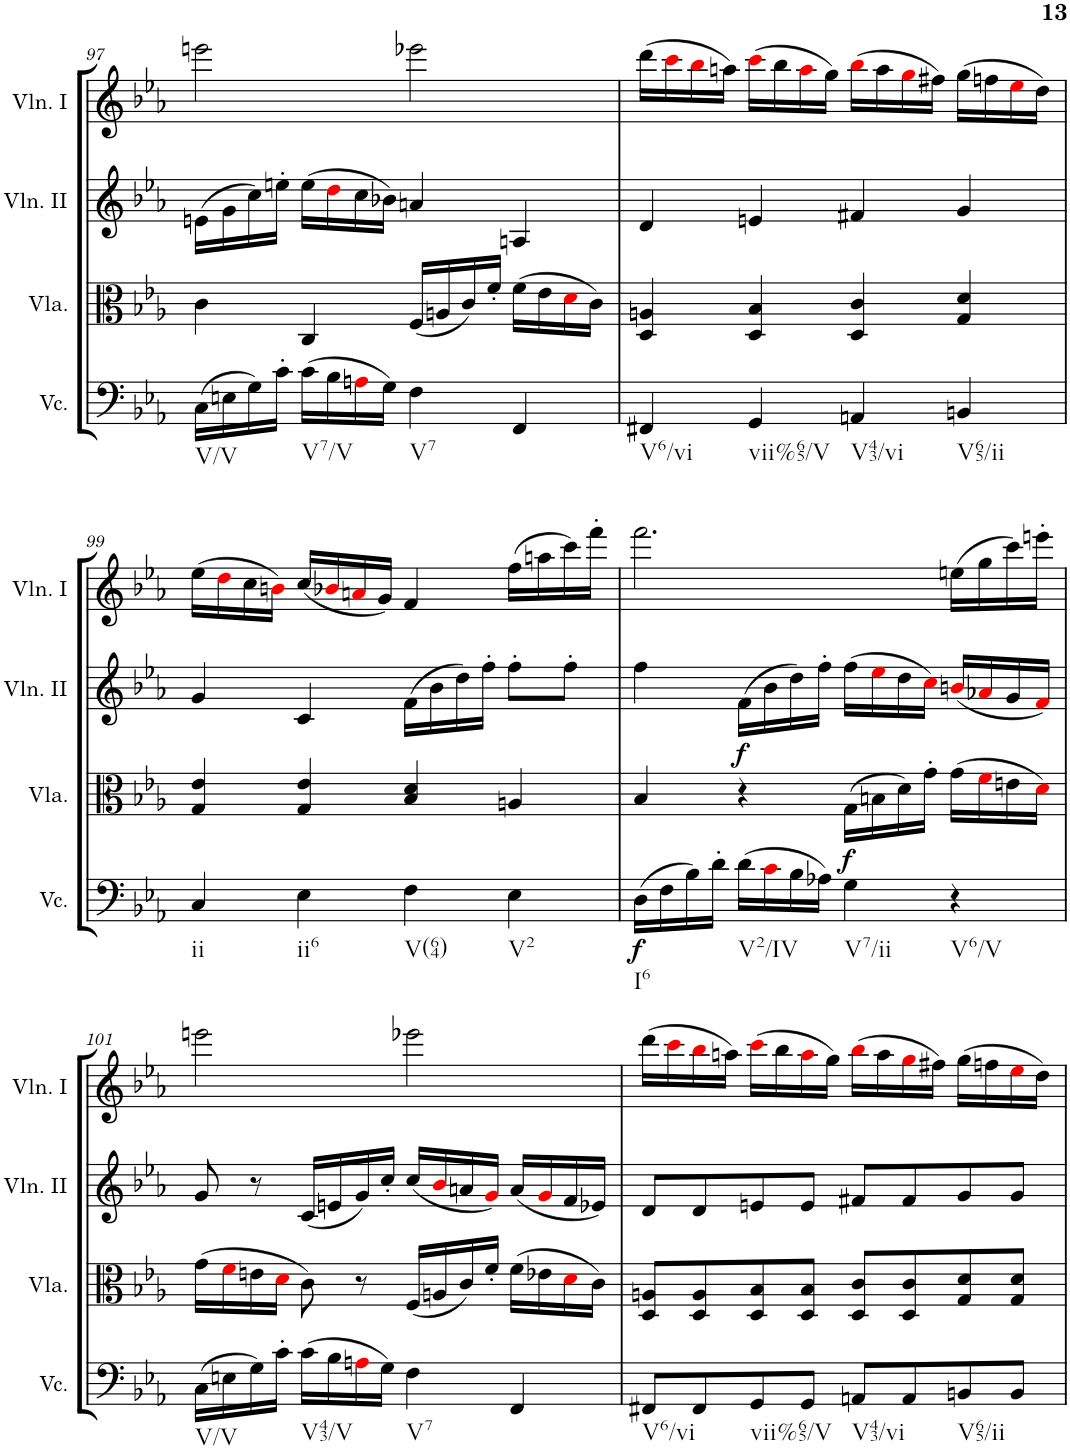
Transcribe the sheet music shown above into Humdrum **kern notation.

**kern	**dynam	**kern	**dynam	**kern	**dynam	**kern
*part4	*part4	*part3	*part3	*part2	*part2	*part1
*staff4	*staff4	*staff3	*staff3	*staff2	*staff2	*staff1
*I"Violoncello	*	*I"Viola	*	*I"Violino II	*	*I"Violino I
*I'Vc.	*	*I'Vla.	*	*I'Vln. II	*	*I'Vln. I
!!LO:PB:g=z
*clefF4	*	*clefC3	*	*clefG2	*	*clefG2
*k[b-e-a-]	*	*k[b-e-a-]	*	*k[b-e-a-]	*	*k[b-e-a-]
*M4/4	*	*M4/4	*	*M4/4	*	*M4/4
*met(c)	*	*met(c)	*	*met(c)	*	*met(c)
=97	=97	=97	=97	=97	=97	=97
!LO:TX:b:t=V/V	!	!	!	!	!	!
(16C\LL	.	4c\	.	(16en\LL	.	2eeen\
16En\	.	.	.	16g\	.	.
16G\)	.	.	.	16cc\)	.	.
16c'\JJ	.	.	.	16een'\JJ	.	.
!LO:TX:b:t=V7/V	!	!	!	!	!	!
(16c\LL	.	4C/	.	(16ee\LL	.	.
16B-\	.	.	.	16ddi\	.	.
16Ani\	.	.	.	16cc\	.	.
16G\JJ)	.	.	.	16b-X\JJ)	.	.
!LO:TX:b:t=V7	!	!	!	!	!	!
4F\	.	(16F/LL	.	4an/	.	2eee-X\
.	.	16An/	.	.	.	.
.	.	16c/)	.	.	.	.
.	.	16f'/JJ	.	.	.	.
4FF/	.	(16f\LL	.	4An/	.	.
.	.	16e-\	.	.	.	.
.	.	16di\	.	.	.	.
.	.	16c\JJ)	.	.	.	.
=98	=98	=98	=98	=98	=98	=98
!LO:TX:b:t=V6/vi	!	!	!	!	!	!
4FF#X/	.	4D/ 4An/	.	4d/	.	(16ddd\LL
.	.	.	.	.	.	16ccci\
.	.	.	.	.	.	16bb-i\
.	.	.	.	.	.	16aan\JJ)
!LO:TX:b:t=vii%65/V	!	!	!	!	!	!
4GG/	.	4D/ 4B-/	.	4en/	.	(16ccci\LL
.	.	.	.	.	.	16bb-\
.	.	.	.	.	.	16aai\
.	.	.	.	.	.	16gg\JJ)
!LO:TX:b:t=V43/vi	!	!	!	!	!	!
4AAn/	.	4D/ 4c/	.	4f#X/	.	(16bb-i\LL
.	.	.	.	.	.	16aa\
.	.	.	.	.	.	16ggi\
.	.	.	.	.	.	16ff#X\JJ)
!LO:TX:b:t=V65/ii	!	!	!	!	!	!
4BBn/	.	4G/ 4d/	.	4g/	.	(16gg\LL
.	.	.	.	.	.	16ffn\
.	.	.	.	.	.	16ee-i\
.	.	.	.	.	.	16dd\JJ)
!!LO:LB:g=z
=99	=99	=99	=99	=99	=99	=99
!LO:TX:b:t=ii	!	!	!	!	!	!
4C/	.	4G/ 4e-/	.	4g/	.	(16ee-\LL
.	.	.	.	.	.	16ddi\
.	.	.	.	.	.	16cc\
.	.	.	.	.	.	16bni\JJ)
!LO:TX:b:t=ii6	!	!	!	!	!	!
4E-\	.	4G/ 4e-/	.	4c/	.	(16cc/LL
.	.	.	.	.	.	16b-Xi/
.	.	.	.	.	.	16ani/
.	.	.	.	.	.	16g/JJ)
!LO:TX:b:t=V(64)	!	!	!	!	!	!
4F\	.	4B-/ 4d/	.	(16f\LL	.	4f/
.	.	.	.	16b-\	.	.
.	.	.	.	16dd\)	.	.
.	.	.	.	16ff'\JJ	.	.
!LO:TX:b:t=V2	!	!	!	!	!	!
4E-\	.	4An/	.	8ff'\L	.	(16ff\LL
.	.	.	.	.	.	16aan\
.	.	.	.	8ff'\J	.	16ccc\)
.	.	.	.	.	.	16fff'\JJ
=100	=100	=100	=100	=100	=100	=100
!LO:TX:b:t=I6	!	!	!	!	!	!
!	!LO:DY:b	!	!	!	!	!
(16D\LL	f	4B-/	.	4ff\	.	2.fff\
16F\	.	.	.	.	.	.
16B-\)	.	.	.	.	.	.
16d'\JJ	.	.	.	.	.	.
!LO:TX:b:t=V2/IV	!	!	!	!	!	!
!	!	!	!	!	!LO:DY:b	!
(16d\LL	.	4r	.	(16f\LL	f	.
16ci\	.	.	.	16b-\	.	.
16B-\	.	.	.	16dd\)	.	.
16A-X\JJ)	.	.	.	16ff'\JJ	.	.
!LO:TX:b:t=V7/ii	!	!	!	!	!	!
!	!	!	!LO:DY:b	!	!	!
4G\	.	(16G\LL	f	(16ff\LL	.	.
.	.	16Bn\	.	16ee-i\	.	.
.	.	16d\)	.	16dd\	.	.
.	.	16g'\JJ	.	16cci\JJ)	.	.
!LO:TX:b:t=V6/V	!	!	!	!	!	!
4r	.	(16g\LL	.	(16bni/LL	.	(16een\LL
.	.	16fi\	.	16a-Xi/	.	16gg\
.	.	16en\	.	16g/	.	16ccc\)
.	.	16di\JJ)	.	16fi/JJ)	.	16eeen'\JJ
!!LO:LB:g=z
=101	=101	=101	=101	=101	=101	=101
!LO:TX:b:t=V/V	!	!	!	!	!	!
(16C\LL	.	(16g\LL	.	8g/	.	2eeen\
16En\	.	16fi\	.	.	.	.
16G\)	.	16en\	.	8r	.	.
16c'\JJ	.	16di\JJ	.	.	.	.
!LO:TX:b:t=V43/V	!	!	!	!	!	!
(16c\LL	.	8c\)	.	(16c/LL	.	.
16B-\	.	.	.	16en/	.	.
16Ani\	.	8r	.	16g/)	.	.
16G\JJ)	.	.	.	16cc'/JJ	.	.
!LO:TX:b:t=V7	!	!	!	!	!	!
4F\	.	(16F/LL	.	(16cc/LL	.	2eee-X\
.	.	16An/	.	16b-i/	.	.
.	.	16c/)	.	16an/	.	.
.	.	16f'/JJ	.	16gi/JJ)	.	.
4FF/	.	(16f\LL	.	(16a/LL	.	.
.	.	16e-X\	.	16gi/	.	.
.	.	16di\	.	16f/	.	.
.	.	16c\JJ)	.	16e-X/JJ)	.	.
=102	=102	=102	=102	=102	=102	=102
!LO:TX:b:t=V6/vi	!	!	!	!	!	!
8FF#X/L	.	8D/ 8An/L	.	8d/L	.	(16ddd\LL
.	.	.	.	.	.	16ccci\
8FF#/	.	8D/ 8A/	.	8d/	.	16bb-i\
.	.	.	.	.	.	16aan\JJ)
!LO:TX:b:t=vii%65/V	!	!	!	!	!	!
8GG/	.	8D/ 8B-/	.	8en/	.	(16ccci\LL
.	.	.	.	.	.	16bb-\
8GG/J	.	8D/ 8B-/J	.	8e/J	.	16aai\
.	.	.	.	.	.	16gg\JJ)
!LO:TX:b:t=V43/vi	!	!	!	!	!	!
8AAn/L	.	8D/ 8c/L	.	8f#X/L	.	(16bb-i\LL
.	.	.	.	.	.	16aa\
8AA/	.	8D/ 8c/	.	8f#/	.	16ggi\
.	.	.	.	.	.	16ff#X\JJ)
!LO:TX:b:t=V65/ii	!	!	!	!	!	!
8BBn/	.	8G/ 8d/	.	8g/	.	(16gg\LL
.	.	.	.	.	.	16ffn\
8BB/J	.	8G/ 8d/J	.	8g/J	.	16ee-i\
.	.	.	.	.	.	16dd\JJ)
=	=	=	=	=	=	=
*-	*-	*-	*-	*-	*-	*-
